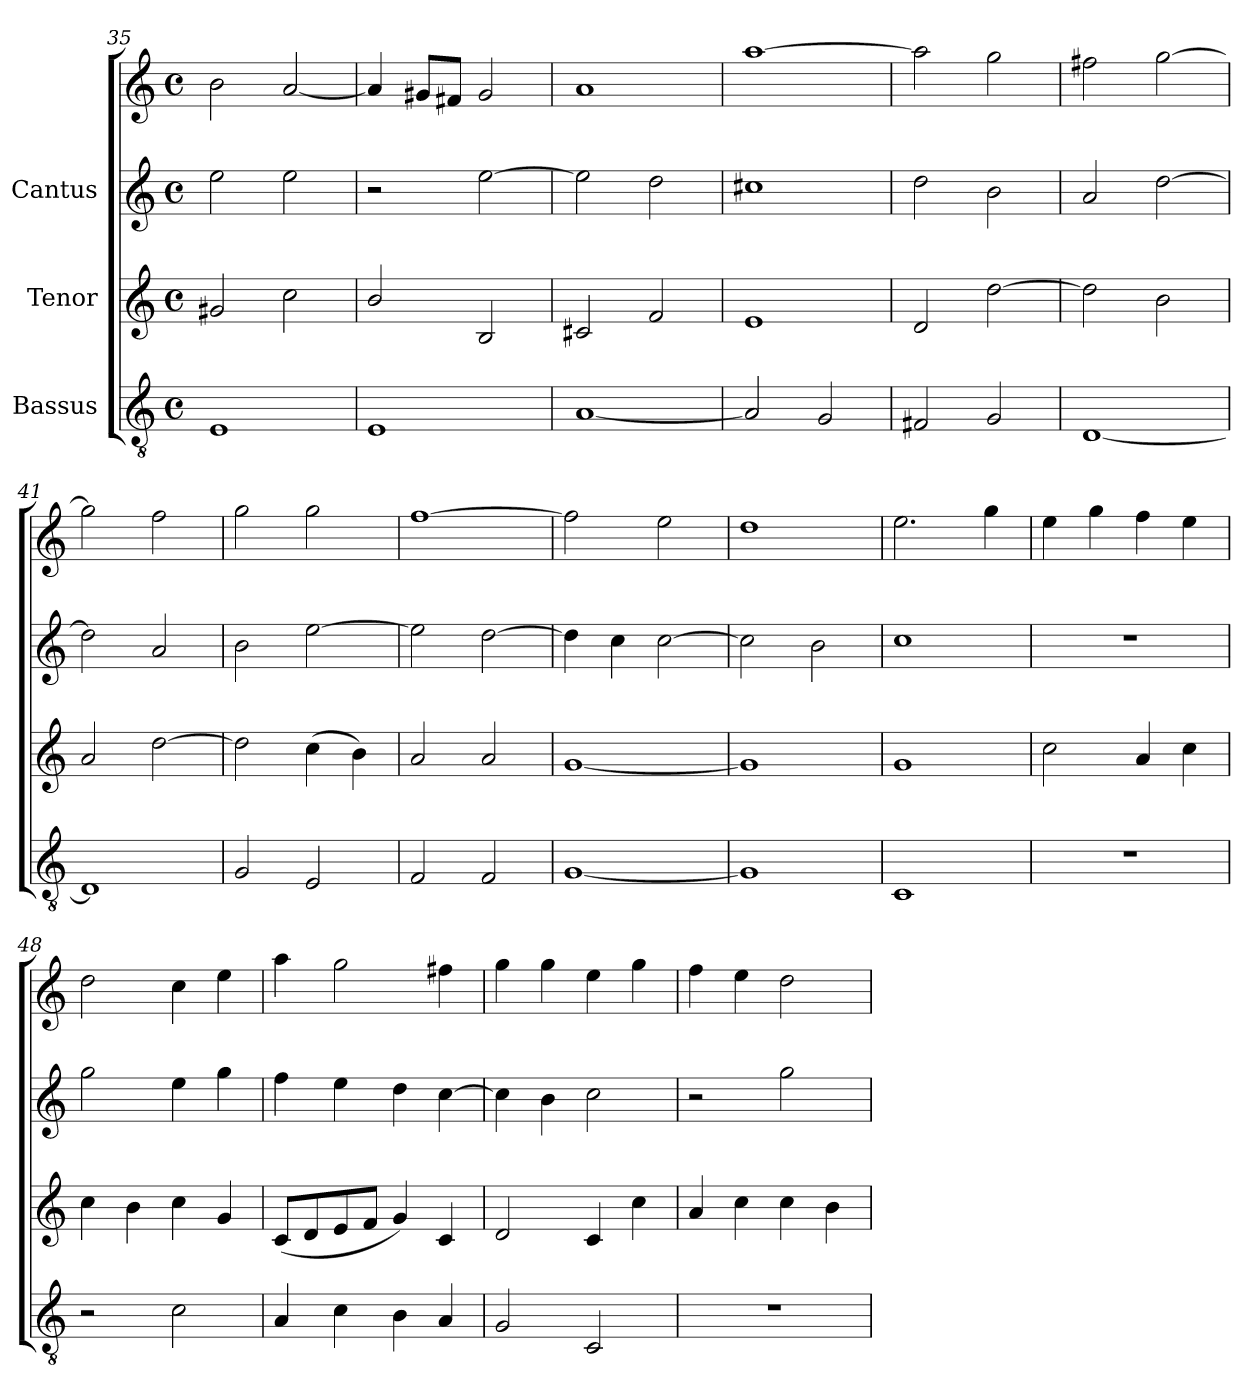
**kern	**kern	**kern	**kern
*part3	*part2	*part1	*part1
*staff4	*staff3	*staff2	*staff1
*I"Bassus	*I"Tenor	*I"Cantus	*
*clefGv2	*clefG2	*clefG2	*clefG2
*M4/4	*M4/4	*M4/4	*M4/4
*met(c)	*met(c)	*met(c)	*met(c)
=35	=35	=35	=35
1E	2g#X/	2ee\	2b\
.	2cc\	2ee\	[<2a/
=36	=36	=36	=36
1E	2b/	2r	4a/]
.	.	.	8g#X/L
.	.	.	8f#X/J
.	2B/	[>2ee\	2g#/
=37	=37	=37	=37
[<1A	2c#X/	2ee\]	1a
.	2f/	2dd\	.
=38	=38	=38	=38
2A/]	1e	1cc#X	[>1aa
2G/	.	.	.
!!LO:PB:g=z
=39	=39	=39	=39
2F#X/	2d/	2dd\	2aa\]
2G/	[>2dd\	2b\	2gg\
=40	=40	=40	=40
[<1D	2dd\]	2a/	2ff#X\
.	2b\	[>2dd\	[>2gg\
=41	=41	=41	=41
1D]	2a/	2dd\]	2gg\]
.	[>2dd\	2a/	2ff\
=42	=42	=42	=42
2G/	2dd\]	2b\	2gg\
2E/	(>4cc\	[>2ee\	2gg\
.	4b\)	.	.
=43	=43	=43	=43
2F/	2a/	2ee\]	[>1ff
2F/	2a/	[>2dd\	.
=44	=44	=44	=44
[<1G	[<1g	4dd\]	2ff\]
.	.	4cc\	.
.	.	[>2cc\	2ee\
=45	=45	=45	=45
1G]	1g]	2cc\]	1dd
.	.	2b\	.
=46	=46	=46	=46
1C	1g	1cc	2.ee\
.	.	.	4gg\
!!LO:LB:g=z
=47	=47	=47	=47
1r	2cc\	1r	4ee\
.	.	.	4gg\
.	4a/	.	4ff\
.	4cc\	.	4ee\
=48	=48	=48	=48
2r	4cc\	2gg\	2dd\
.	4b\	.	.
2c\	4cc\	4ee\	4cc\
.	4g/	4gg\	4ee\
=49	=49	=49	=49
4A/	(<8c/L	4ff\	4aa\
.	8d/	.	.
4c\	8e/	4ee\	2gg\
.	8f/J	.	.
4B\	4g/)	4dd\	.
4A/	4c/	[>4cc\	4ff#X\
=50	=50	=50	=50
2G/	2d/	4cc\]	4gg\
.	.	4b\	4gg\
2C/	4c/	2cc\	4ee\
.	4cc\	.	4gg\
=51	=51	=51	=51
1r	4a/	2r	4ff\
.	4cc\	.	4ee\
.	4cc\	2gg\	2dd\
.	4b\	.	.
=	=	=	=
*-	*-	*-	*-
